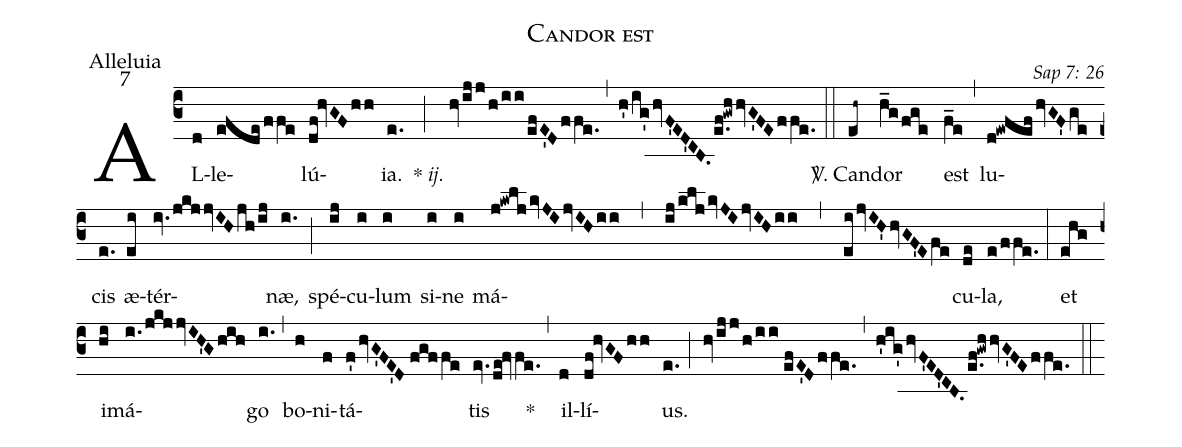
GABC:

name: Candor est;
office-part: Alleluia;
mode: 7;
commentary: Sap 7: 26;
%%
(c3) AL(d)le(efde/ffe)lú(df!hvGFhh)ia.(e.) {*} <i>ij.</i>(;) (hvijj/h/ii/efE'Dffe.) (,) (h'/ig'/hvF'ED'CB.e.f!gwhhvG'FEffe.) (::)
<sp>V/</sp>. Can(eh~)dor(h_g/fge) est(f_e) (,) lu(d!ewfef/hvGF'ge)cis(e.) æ(ei)tér(iv.jkjjvIHjh/ij)næ,(i.) (;) spé(ij)cu(i)lum(i) si(i)ne(i) má(j!kwlj/kvJIjvIHii , ij/klj/kvJIjvIHii , ei/jvIH'hvGF'Efe)cu(de)la,(e/ffe.) (:)
et(ehg) i(hi)má(i./jkjjvIH'Ghih)go(i.) (,) bo(h)ni(f)tá(f'hvG'FE'D//fgffe)tis(ev.de!fvfe.) *(,) il(d)lí(df!hvGFhh)us.(e.) (;) (hvijj/h/ii//efE'Dffe.) (,) (h'ig'hvF'ED'CB./e.f!gwhhvG'FEffe.) (::)
